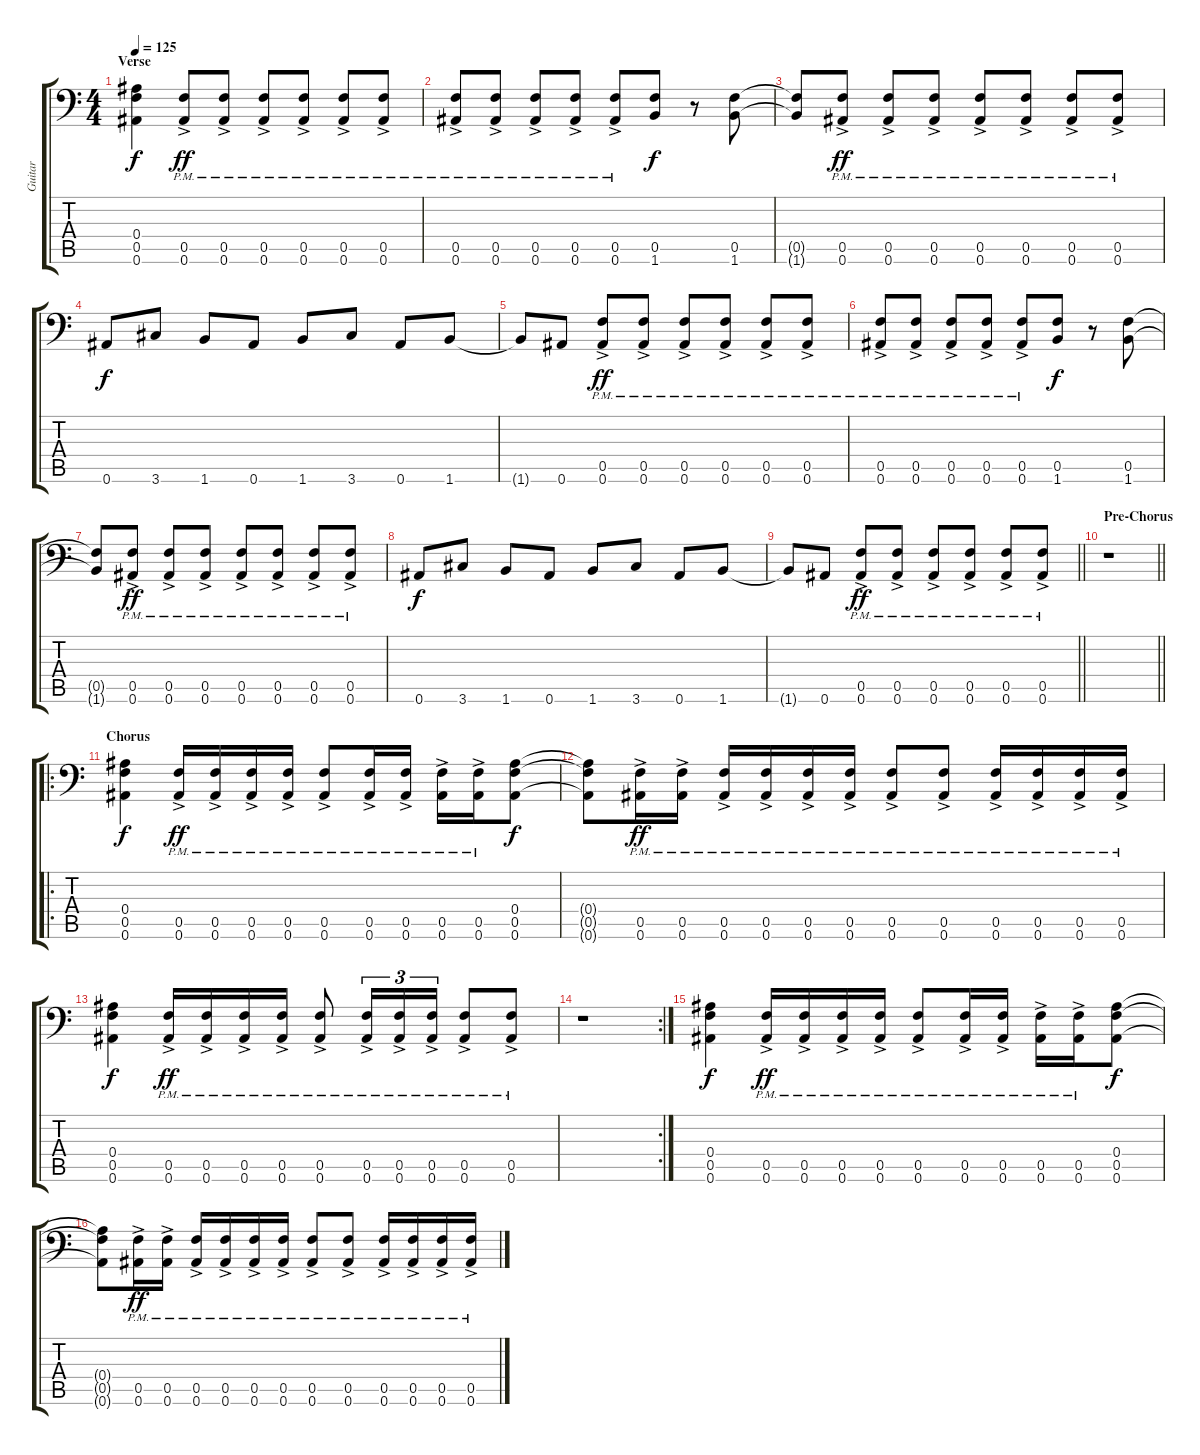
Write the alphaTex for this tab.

\track ("Guitar" "Guitar") {instrument distortionguitar}
\staff {score tabs}
\tuning (C4 G3 Eb3 Bb2 F2 Bb1) {hide}
\ts (4 4)
\section ("" "Verse")
\tempo 125
\clef f4
\ks c
(0.4 0.5 0.6).4{dy f} (0.5{ac pm} 0.6{ac pm}).8{dy ff} (0.5{ac pm} 0.6{ac pm}).8 (0.5{ac pm} 0.6{ac pm}).8 (0.5{ac pm} 0.6{ac pm}).8 (0.5{ac pm} 0.6{ac pm}).8 (0.5{ac pm} 0.6{ac pm}).8 |
(0.5{ac pm} 0.6{ac pm}).8 (0.5{ac pm} 0.6{ac pm}).8 (0.5{ac pm} 0.6{ac pm}).8 (0.5{ac pm} 0.6{ac pm}).8 (0.5{ac pm} 0.6{ac pm}).8 (0.5 1.6).8{dy f} r.8 (0.5 1.6).8 |
(0.5{t} 1.6{t}).8 (0.5{ac pm} 0.6{ac pm}).8{dy ff} (0.5{ac pm} 0.6{ac pm}).8 (0.5{ac pm} 0.6{ac pm}).8 (0.5{ac pm} 0.6{ac pm}).8 (0.5{ac pm} 0.6{ac pm}).8 (0.5{ac pm} 0.6{ac pm}).8 (0.5{ac pm} 0.6{ac pm}).8 |
0.6.8{dy f} 3.6.8 1.6.8 0.6.8 1.6.8 3.6.8 0.6.8 1.6.8 |
1.6{t}.8 0.6.8 (0.5{ac pm} 0.6{ac pm}).8{dy ff} (0.5{ac pm} 0.6{ac pm}).8 (0.5{ac pm} 0.6{ac pm}).8 (0.5{ac pm} 0.6{ac pm}).8 (0.5{ac pm} 0.6{ac pm}).8 (0.5{ac pm} 0.6{ac pm}).8 |
(0.5{ac pm} 0.6{ac pm}).8 (0.5{ac pm} 0.6{ac pm}).8 (0.5{ac pm} 0.6{ac pm}).8 (0.5{ac pm} 0.6{ac pm}).8 (0.5{ac pm} 0.6{ac pm}).8 (0.5 1.6).8{dy f} r.8 (0.5 1.6).8 |
(0.5{t} 1.6{t}).8 (0.5{ac pm} 0.6{ac pm}).8{dy ff} (0.5{ac pm} 0.6{ac pm}).8 (0.5{ac pm} 0.6{ac pm}).8 (0.5{ac pm} 0.6{ac pm}).8 (0.5{ac pm} 0.6{ac pm}).8 (0.5{ac pm} 0.6{ac pm}).8 (0.5{ac pm} 0.6{ac pm}).8 |
0.6.8{dy f} 3.6.8 1.6.8 0.6.8 1.6.8 3.6.8 0.6.8 1.6.8 |
\barLineRight lightlight
1.6{t}.8 0.6.8 (0.5{ac pm} 0.6{ac pm}).8{dy ff} (0.5{ac pm} 0.6{ac pm}).8 (0.5{ac pm} 0.6{ac pm}).8 (0.5{ac pm} 0.6{ac pm}).8 (0.5{ac pm} 0.6{ac pm}).8 (0.5{ac pm} 0.6{ac pm}).8 |
\section ("" "Pre-Chorus")
\barLineRight lightlight
r.1 |
\ro
\section ("" "Chorus")
(0.4 0.5 0.6).4{dy f} (0.5{ac pm} 0.6{ac pm}).16{dy ff} (0.5{ac pm} 0.6{ac pm}).16 (0.5{ac pm} 0.6{ac pm}).16 (0.5{ac pm} 0.6{ac pm}).16 (0.5{ac pm} 0.6{ac pm}).8 (0.5{ac pm} 0.6{ac pm}).16 (0.5{ac pm} 0.6{ac pm}).16 (0.5{ac pm} 0.6{ac pm}).16 (0.5{ac pm} 0.6{ac pm}).16 (0.4 0.5 0.6).8{dy f} |
(0.4{t} 0.5{t} 0.6{t}).8 (0.5{ac pm} 0.6{ac pm}).16{dy ff} (0.5{ac pm} 0.6{ac pm}).16 (0.5{ac pm} 0.6{ac pm}).16 (0.5{ac pm} 0.6{ac pm}).16 (0.5{ac pm} 0.6{ac pm}).16 (0.5{ac pm} 0.6{ac pm}).16 (0.5{ac pm} 0.6{ac pm}).8 (0.5{ac pm} 0.6{ac pm}).8 (0.5{ac pm} 0.6{ac pm}).16 (0.5{ac pm} 0.6{ac pm}).16 (0.5{ac pm} 0.6{ac pm}).16 (0.5{ac pm} 0.6{ac pm}).16 |
(0.4 0.5 0.6).4{dy f} (0.5{ac pm} 0.6{ac pm}).16{dy ff} (0.5{ac pm} 0.6{ac pm}).16 (0.5{ac pm} 0.6{ac pm}).16 (0.5{ac pm} 0.6{ac pm}).16 (0.5{ac pm} 0.6{ac pm}).8 (0.5{ac pm} 0.6{ac pm}).16{tu (3 2)} (0.5{ac pm} 0.6{ac pm}).16{tu (3 2)} (0.5{ac pm} 0.6{ac pm}).16{tu (3 2)} (0.5{ac pm} 0.6{ac pm}).8 (0.5{ac pm} 0.6{ac pm}).8 |
\rc 2
r.1 |
(0.4 0.5 0.6).4{dy f} (0.5{ac pm} 0.6{ac pm}).16{dy ff} (0.5{ac pm} 0.6{ac pm}).16 (0.5{ac pm} 0.6{ac pm}).16 (0.5{ac pm} 0.6{ac pm}).16 (0.5{ac pm} 0.6{ac pm}).8 (0.5{ac pm} 0.6{ac pm}).16 (0.5{ac pm} 0.6{ac pm}).16 (0.5{ac pm} 0.6{ac pm}).16 (0.5{ac pm} 0.6{ac pm}).16 (0.4 0.5 0.6).8{dy f} |
(0.4{t} 0.5{t} 0.6{t}).8 (0.5{ac pm} 0.6{ac pm}).16{dy ff} (0.5{ac pm} 0.6{ac pm}).16 (0.5{ac pm} 0.6{ac pm}).16 (0.5{ac pm} 0.6{ac pm}).16 (0.5{ac pm} 0.6{ac pm}).16 (0.5{ac pm} 0.6{ac pm}).16 (0.5{ac pm} 0.6{ac pm}).8 (0.5{ac pm} 0.6{ac pm}).8 (0.5{ac pm} 0.6{ac pm}).16 (0.5{ac pm} 0.6{ac pm}).16 (0.5{ac pm} 0.6{ac pm}).16 (0.5{ac pm} 0.6{ac pm}).16
